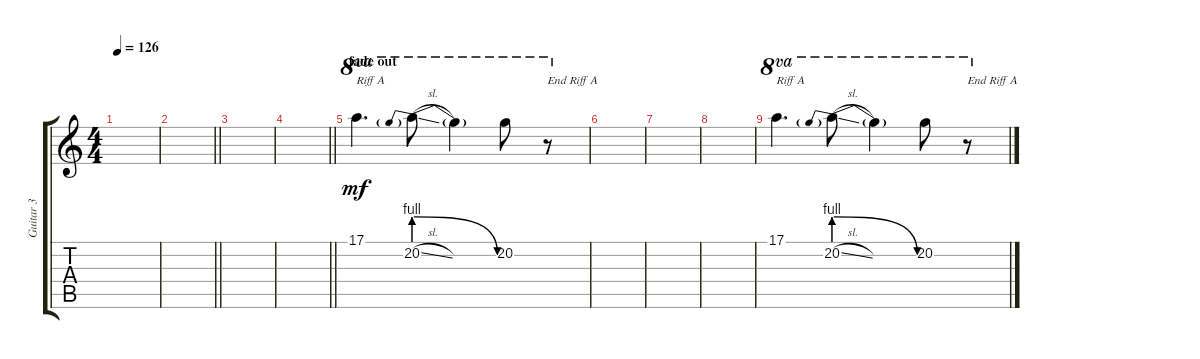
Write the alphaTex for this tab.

\track ("Guitar 3" "Guitar 3") {instrument electricguitarjazz}
\staff {score tabs}
\tuning (E4 B3 G3 D3 A2 E2) {hide}
\ts (4 4)
\tempo 126
\clef g2
\ks c
|
\barLineRight lightlight
|
|
\barLineRight lightlight
|
\section ("" "fade out")
17.1.4{d ot 8va txt "Riff A" dy mf} 20.2{be (prebendrelease 0 4 60 0) sl}.8{ot 8va} 20.2{t}.4{ot 8va} 20.2.8{ot 8va} r.8{ot 8va txt "End Riff A"} |
|
|
|
17.1.4{d ot 8va txt "Riff A"} 20.2{be (prebendrelease 0 4 60 0) sl}.8{ot 8va} 20.2{t}.4{ot 8va} 20.2.8{ot 8va} r.8{ot 8va txt "End Riff A"}
